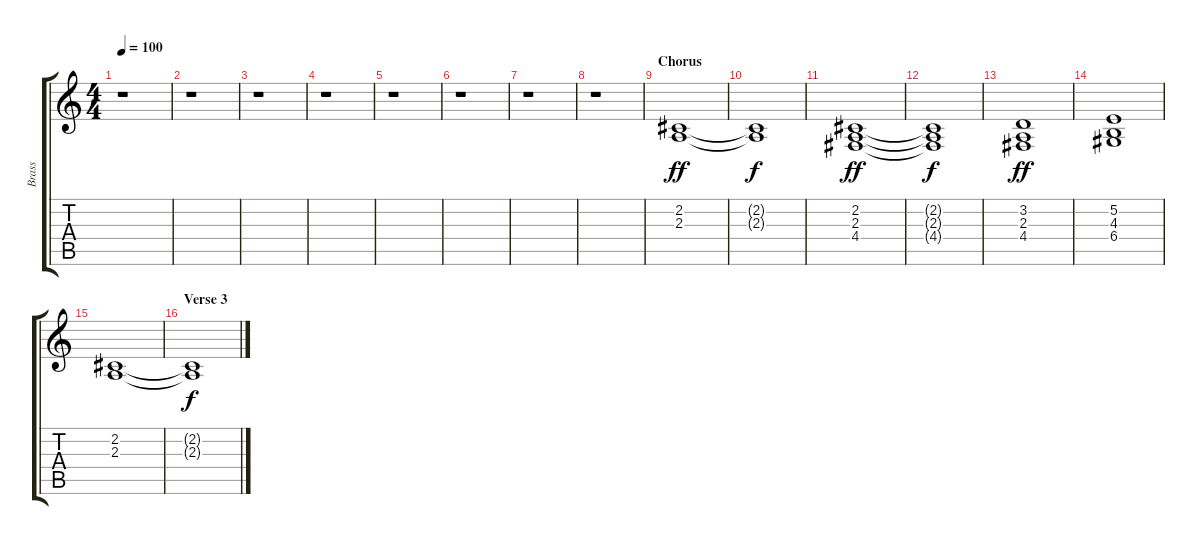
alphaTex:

\track ("Brass" "Brass") {instrument brasssection}
\staff {score tabs}
\tuning (E4 B3 G3 D3 A2 E2) {hide}
\ts (4 4)
\tempo 100
\clef g2
\ks c
r.1{dy ff} |
r.1 |
r.1 |
r.1 |
r.1 |
r.1 |
r.1 |
r.1 |
\section ("" "Chorus")
(2.2 2.3).1 |
(2.2{t} 2.3{t}).1{dy f} |
(2.2 2.3 4.4).1{dy ff} |
(2.2{t} 2.3{t} 4.4{t}).1{dy f} |
(3.2 2.3 4.4).1{dy ff} |
(5.2 4.3 6.4).1 |
(2.2 2.3).1 |
\section ("" "Verse 3")
(2.2{t} 2.3{t}).1{dy f}
